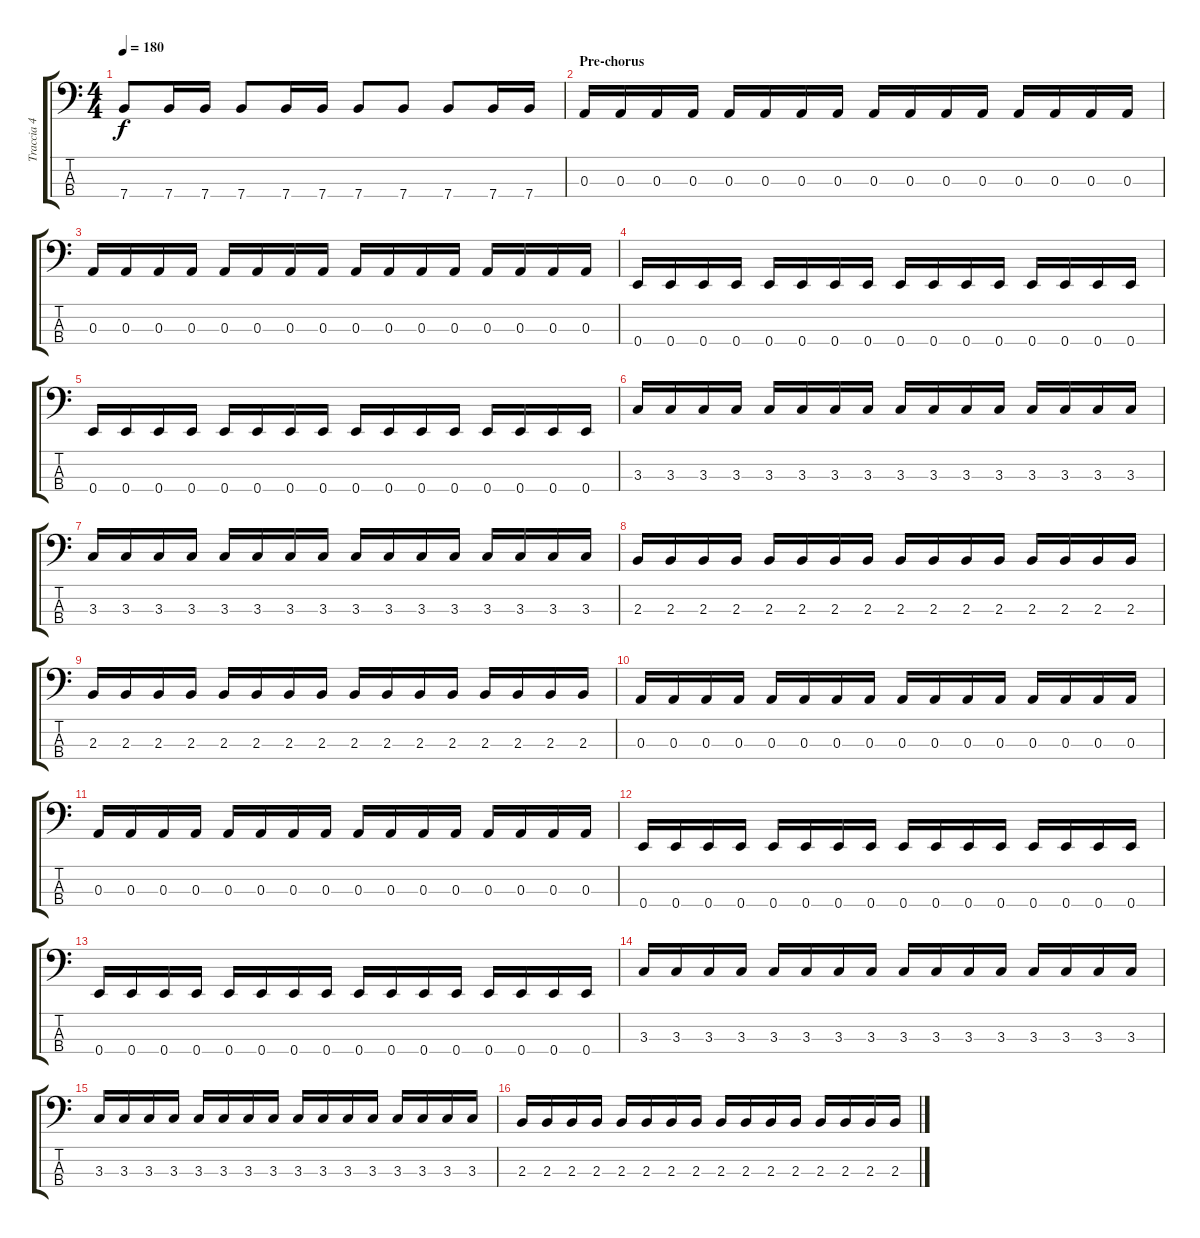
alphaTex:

\track ("Traccia 4" "Traccia 4") {instrument electricbassfinger}
\staff {score tabs}
\tuning (G2 D2 A1 E1) {hide}
\ts (4 4)
\tempo 180
\clef f4
\ks c
7.4.8{dy f} 7.4.16 7.4.16 7.4.8 7.4.16 7.4.16 7.4.8 7.4.8 7.4.8 7.4.16 7.4.16 |
\section ("" "Pre-chorus")
0.3.16 0.3.16 0.3.16 0.3.16 0.3.16 0.3.16 0.3.16 0.3.16 0.3.16 0.3.16 0.3.16 0.3.16 0.3.16 0.3.16 0.3.16 0.3.16 |
0.3.16 0.3.16 0.3.16 0.3.16 0.3.16 0.3.16 0.3.16 0.3.16 0.3.16 0.3.16 0.3.16 0.3.16 0.3.16 0.3.16 0.3.16 0.3.16 |
0.4.16 0.4.16 0.4.16 0.4.16 0.4.16 0.4.16 0.4.16 0.4.16 0.4.16 0.4.16 0.4.16 0.4.16 0.4.16 0.4.16 0.4.16 0.4.16 |
0.4.16 0.4.16 0.4.16 0.4.16 0.4.16 0.4.16 0.4.16 0.4.16 0.4.16 0.4.16 0.4.16 0.4.16 0.4.16 0.4.16 0.4.16 0.4.16 |
3.3.16 3.3.16 3.3.16 3.3.16 3.3.16 3.3.16 3.3.16 3.3.16 3.3.16 3.3.16 3.3.16 3.3.16 3.3.16 3.3.16 3.3.16 3.3.16 |
3.3.16 3.3.16 3.3.16 3.3.16 3.3.16 3.3.16 3.3.16 3.3.16 3.3.16 3.3.16 3.3.16 3.3.16 3.3.16 3.3.16 3.3.16 3.3.16 |
2.3.16 2.3.16 2.3.16 2.3.16 2.3.16 2.3.16 2.3.16 2.3.16 2.3.16 2.3.16 2.3.16 2.3.16 2.3.16 2.3.16 2.3.16 2.3.16 |
2.3.16 2.3.16 2.3.16 2.3.16 2.3.16 2.3.16 2.3.16 2.3.16 2.3.16 2.3.16 2.3.16 2.3.16 2.3.16 2.3.16 2.3.16 2.3.16 |
0.3.16 0.3.16 0.3.16 0.3.16 0.3.16 0.3.16 0.3.16 0.3.16 0.3.16 0.3.16 0.3.16 0.3.16 0.3.16 0.3.16 0.3.16 0.3.16 |
0.3.16 0.3.16 0.3.16 0.3.16 0.3.16 0.3.16 0.3.16 0.3.16 0.3.16 0.3.16 0.3.16 0.3.16 0.3.16 0.3.16 0.3.16 0.3.16 |
0.4.16 0.4.16 0.4.16 0.4.16 0.4.16 0.4.16 0.4.16 0.4.16 0.4.16 0.4.16 0.4.16 0.4.16 0.4.16 0.4.16 0.4.16 0.4.16 |
0.4.16 0.4.16 0.4.16 0.4.16 0.4.16 0.4.16 0.4.16 0.4.16 0.4.16 0.4.16 0.4.16 0.4.16 0.4.16 0.4.16 0.4.16 0.4.16 |
3.3.16 3.3.16 3.3.16 3.3.16 3.3.16 3.3.16 3.3.16 3.3.16 3.3.16 3.3.16 3.3.16 3.3.16 3.3.16 3.3.16 3.3.16 3.3.16 |
3.3.16 3.3.16 3.3.16 3.3.16 3.3.16 3.3.16 3.3.16 3.3.16 3.3.16 3.3.16 3.3.16 3.3.16 3.3.16 3.3.16 3.3.16 3.3.16 |
2.3.16 2.3.16 2.3.16 2.3.16 2.3.16 2.3.16 2.3.16 2.3.16 2.3.16 2.3.16 2.3.16 2.3.16 2.3.16 2.3.16 2.3.16 2.3.16
